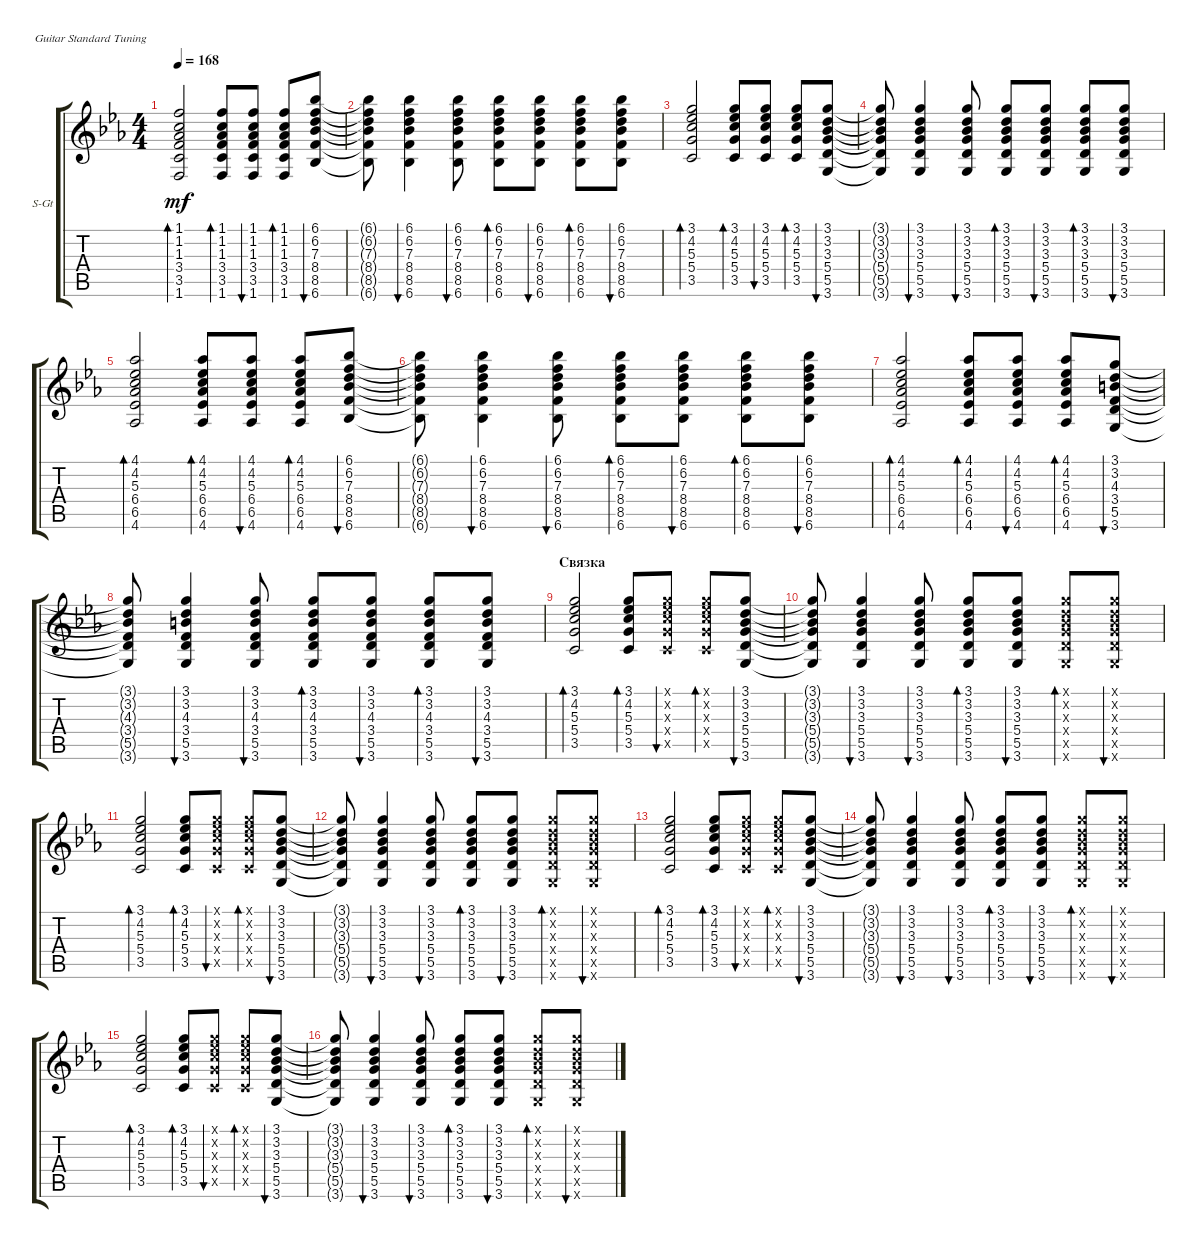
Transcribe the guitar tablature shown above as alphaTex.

\defaultSystemsLayout 4
\bracketExtendMode groupsimilarinstruments
\firstSystemTrackNameOrientation horizontal
\otherSystemsTrackNameOrientation horizontal
\track ("Steel Guitar" "S-Gt") {instrument acousticguitarsteel}
\staff {score tabs}
\tuning (E4 B3 G3 D3 A2 E2)
\ts (4 4)
\tempo 168
\clef g2
\ks cminor
(3.5 3.4 1.3 1.2 1.1 1.6).2{bd 30 dy mf} (3.5 3.4 1.3 1.2 1.1 1.6).8{bd 30} (3.5 3.4 1.3 1.2 1.1 1.6).8{bu 30} (3.5 3.4 1.3 1.2 1.1 1.6).8{bd 30} (6.6 8.5 8.4 7.3 6.2 6.1).8{bu 30} |
(6.6{t} 8.5{t} 8.4{t} 7.3{t} 6.2{t} 6.1{t}).8 (6.6 8.5 8.4 7.3 6.2 6.1).4{bu 30} (6.6 8.5 8.4 7.3 6.2 6.1).8{bu 30} (6.6 8.5 8.4 7.3 6.2 6.1).8{bd 30} (6.6 8.5 8.4 7.3 6.2 6.1).8{bu 30} (6.6 8.5 8.4 7.3 6.2 6.1).8{bd 30} (6.6 8.5 8.4 7.3 6.2 6.1).8{bu 30} |
(3.5 5.4 5.3 4.2 3.1).2{bd 30} (3.5 5.4 5.3 4.2 3.1).8{bd 30} (3.5 5.4 5.3 4.2 3.1).8{bu 30} (3.5 5.4 5.3 4.2 3.1).8{bd 30} (3.6 5.5 5.4 3.3 3.2 3.1).8{bu 30} |
(3.6{t} 5.5{t} 5.4{t} 3.3{t} 3.2{t} 3.1{t}).8 (3.6 5.5 5.4 3.3 3.2 3.1).4{bu 30} (3.6 5.5 5.4 3.3 3.2 3.1).8{bu 30} (3.6 5.5 5.4 3.3 3.2 3.1).8{bd 30} (3.6 5.5 5.4 3.3 3.2 3.1).8{bu 30} (3.6 5.5 5.4 3.3 3.2 3.1).8{bd 30} (3.6 5.5 5.4 3.3 3.2 3.1).8{bu 30} |
(6.5 6.4 5.3 4.2 4.1 4.6).2{bd 30} (6.5 6.4 5.3 4.2 4.1 4.6).8{bd 30} (6.5 6.4 5.3 4.2 4.1 4.6).8{bu 30} (6.5 6.4 5.3 4.2 4.1 4.6).8{bd 30} (6.6 8.5 8.4 7.3 6.2 6.1).8{bu 30} |
(6.6{t} 8.5{t} 8.4{t} 7.3{t} 6.2{t} 6.1{t}).8 (6.6 8.5 8.4 7.3 6.2 6.1).4{bu 30} (6.6 8.5 8.4 7.3 6.2 6.1).8{bu 30} (6.6 8.5 8.4 7.3 6.2 6.1).8{bd 30} (6.6 8.5 8.4 7.3 6.2 6.1).8{bu 30} (6.6 8.5 8.4 7.3 6.2 6.1).8{bd 30} (6.6 8.5 8.4 7.3 6.2 6.1).8{bu 30} |
(6.5 6.4 5.3 4.2 4.1 4.6).2{bd 30} (6.5 6.4 5.3 4.2 4.1 4.6).8{bd 30} (6.5 6.4 5.3 4.2 4.1 4.6).8{bu 30} (6.5 6.4 5.3 4.2 4.1 4.6).8{bd 30} (3.6 5.5 3.4 4.3 3.2 3.1).8{bu 30} |
(3.6{t} 5.5{t} 3.4{t} 4.3{t} 3.2{t} 3.1{t}).8 (3.6 5.5 3.4 4.3 3.2 3.1).4{bu 30} (3.6 5.5 3.4 4.3 3.2 3.1).8{bu 30} (3.6 5.5 3.4 4.3 3.2 3.1).8{bd 30} (3.6 5.5 3.4 4.3 3.2 3.1).8{bu 30} (3.6 5.5 3.4 4.3 3.2 3.1).8{bd 30} (3.6 5.5 3.4 4.3 3.2 3.1).8{bu 30} |
\section ("" "Связка")
(3.5 5.4 5.3 4.2 3.1).2{bd 30} (3.5 5.4 5.3 4.2 3.1).8{bd 30} (3.5{x} 5.4{x} 5.3{x} 4.2{x} 3.1{x}).8{bu 30} (3.5{x} 5.4{x} 5.3{x} 4.2{x} 3.1{x}).8{bd 30} (3.6 5.5 5.4 3.3 3.2 3.1).8{bu 30} |
(3.6{t} 5.5{t} 5.4{t} 3.3{t} 3.2{t} 3.1{t}).8 (3.6 5.5 5.4 3.3 3.2 3.1).4{bu 30} (3.6 5.5 5.4 3.3 3.2 3.1).8{bu 30} (3.6 5.5 5.4 3.3 3.2 3.1).8{bd 30} (3.6 5.5 5.4 3.3 3.2 3.1).8{bu 30} (3.6{x} 5.5{x} 5.4{x} 3.3{x} 3.2{x} 3.1{x}).8{bd 30} (3.6{x} 5.5{x} 5.4{x} 3.3{x} 3.2{x} 3.1{x}).8{bu 30} |
(3.5 5.4 5.3 4.2 3.1).2{bd 30} (3.5 5.4 5.3 4.2 3.1).8{bd 30} (3.5{x} 5.4{x} 5.3{x} 4.2{x} 3.1{x}).8{bu 30} (3.5{x} 5.4{x} 5.3{x} 4.2{x} 3.1{x}).8{bd 30} (3.6 5.5 5.4 3.3 3.2 3.1).8{bu 30} |
(3.6{t} 5.5{t} 5.4{t} 3.3{t} 3.2{t} 3.1{t}).8 (3.6 5.5 5.4 3.3 3.2 3.1).4{bu 30} (3.6 5.5 5.4 3.3 3.2 3.1).8{bu 30} (3.6 5.5 5.4 3.3 3.2 3.1).8{bd 30} (3.6 5.5 5.4 3.3 3.2 3.1).8{bu 30} (3.6{x} 5.5{x} 5.4{x} 3.3{x} 3.2{x} 3.1{x}).8{bd 30} (3.6{x} 5.5{x} 5.4{x} 3.3{x} 3.2{x} 3.1{x}).8{bu 30} |
(3.5 5.4 5.3 4.2 3.1).2{bd 30} (3.5 5.4 5.3 4.2 3.1).8{bd 30} (3.5{x} 5.4{x} 5.3{x} 4.2{x} 3.1{x}).8{bu 30} (3.5{x} 5.4{x} 5.3{x} 4.2{x} 3.1{x}).8{bd 30} (3.6 5.5 5.4 3.3 3.2 3.1).8{bu 30} |
(3.6{t} 5.5{t} 5.4{t} 3.3{t} 3.2{t} 3.1{t}).8 (3.6 5.5 5.4 3.3 3.2 3.1).4{bu 30} (3.6 5.5 5.4 3.3 3.2 3.1).8{bu 30} (3.6 5.5 5.4 3.3 3.2 3.1).8{bd 30} (3.6 5.5 5.4 3.3 3.2 3.1).8{bu 30} (3.6{x} 5.5{x} 5.4{x} 3.3{x} 3.2{x} 3.1{x}).8{bd 30} (3.6{x} 5.5{x} 5.4{x} 3.3{x} 3.2{x} 3.1{x}).8{bu 30} |
(3.5 5.4 5.3 4.2 3.1).2{bd 30} (3.5 5.4 5.3 4.2 3.1).8{bd 30} (3.5{x} 5.4{x} 5.3{x} 4.2{x} 3.1{x}).8{bu 30} (3.5{x} 5.4{x} 5.3{x} 4.2{x} 3.1{x}).8{bd 30} (3.6 5.5 5.4 3.3 3.2 3.1).8{bu 30} |
(3.6{t} 5.5{t} 5.4{t} 3.3{t} 3.2{t} 3.1{t}).8 (3.6 5.5 5.4 3.3 3.2 3.1).4{bu 30} (3.6 5.5 5.4 3.3 3.2 3.1).8{bu 30} (3.6 5.5 5.4 3.3 3.2 3.1).8{bd 30} (3.6 5.5 5.4 3.3 3.2 3.1).8{bu 30} (3.6{x} 5.5{x} 5.4{x} 3.3{x} 3.2{x} 3.1{x}).8{bd 30} (3.6{x} 5.5{x} 5.4{x} 3.3{x} 3.2{x} 3.1{x}).8{bu 30}
